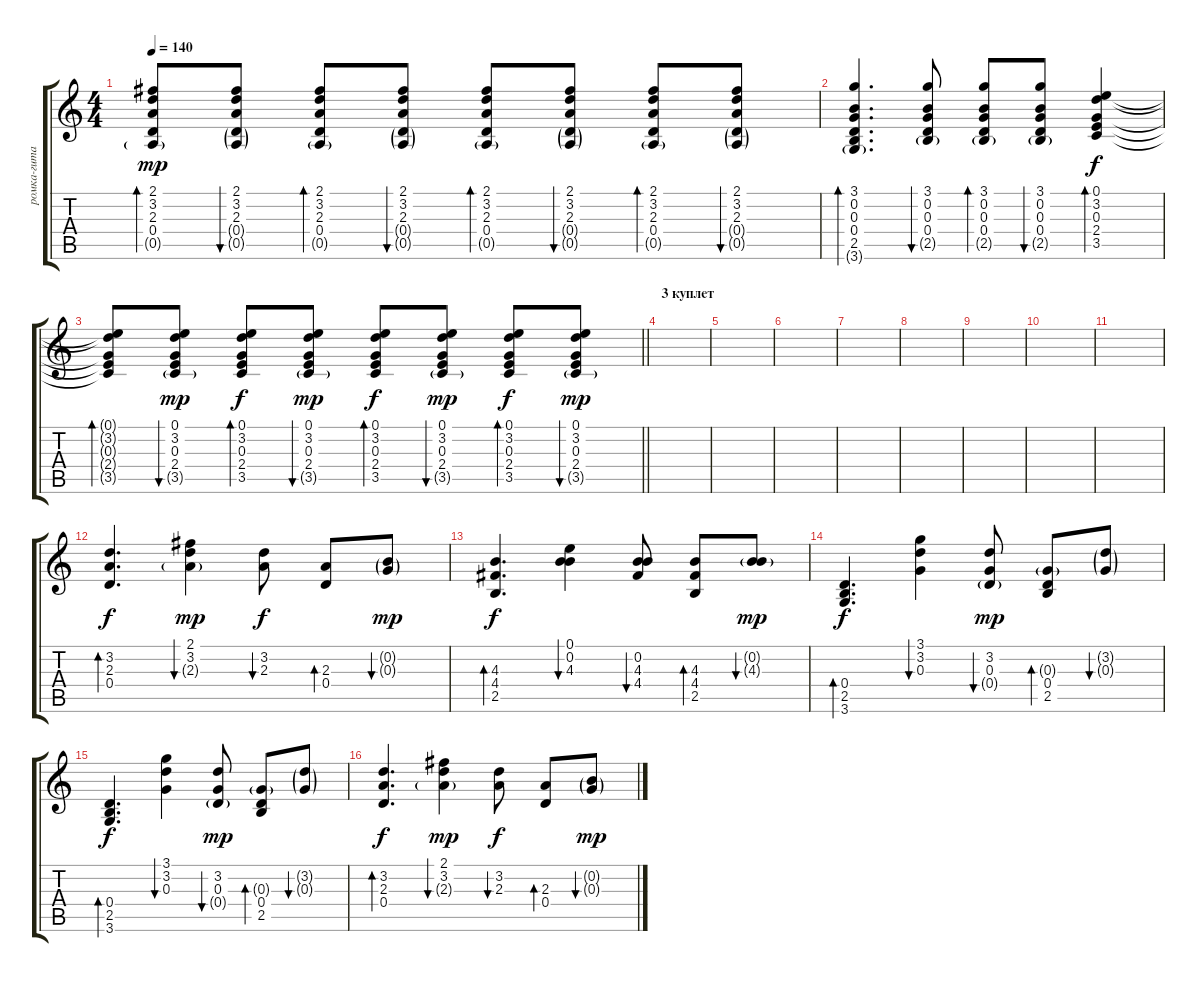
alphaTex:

\track ("ромка-гитара" "ромка-гита") {instrument acousticguitarsteel}
\staff {score tabs}
\tuning (E4 B3 G3 D3 A2 E2) {hide}
\ts (4 4)
\tempo 140
\clef g2
\ks c
(2.1 3.2 2.3 0.4 0.5{g}).8{bd 30 dy mp} (2.1 3.2 2.3 0.4{g} 0.5{g}).8{bu 30} (2.1 3.2 2.3 0.4 0.5{g}).8{bd 30} (2.1 3.2 2.3 0.4{g} 0.5{g}).8{bu 30} (2.1 3.2 2.3 0.4 0.5{g}).8{bd 30} (2.1 3.2 2.3 0.4{g} 0.5{g}).8{bu 30} (2.1 3.2 2.3 0.4 0.5{g}).8{bd 30} (2.1 3.2 2.3 0.4{g} 0.5{g}).8{bu 30} |
(3.1 0.2 0.3 0.4 2.5 3.6{g}).4{d bd 30} (3.1 0.2 0.3 0.4 2.5{g}).8{bu 30} (3.1 0.2 0.3 0.4 2.5{g}).8{bd 30} (3.1 0.2 0.3 0.4 2.5{g}).8{bu 30} (0.1 3.2 0.3 2.4 3.5).4{bd 30 dy f} |
\barLineRight lightlight
(0.1{t} 3.2{t} 0.3{t} 2.4{t} 3.5{t}).8{bd 30} (0.1 3.2 0.3 2.4 3.5{g}).8{bu 30 dy mp} (0.1 3.2 0.3 2.4 3.5).8{bd 30 dy f} (0.1 3.2 0.3 2.4 3.5{g}).8{bu 30 dy mp} (0.1 3.2 0.3 2.4 3.5).8{bd 30 dy f} (0.1 3.2 0.3 2.4 3.5{g}).8{bu 30 dy mp} (0.1 3.2 0.3 2.4 3.5).8{bd 30 dy f} (0.1 3.2 0.3 2.4 3.5{g}).8{bu 30 dy mp} |
\section ("" "3 куплет")
|
|
|
|
|
|
|
|
(3.2 2.3 0.4).4{d bd 60 dy f} (2.1 3.2 2.3{g}).4{bu 60 dy mp} (3.2 2.3).8{bu 60 dy f} (2.3 0.4).8{bd 60} (0.2{g} 0.3{g}).8{bu 60 dy mp} |
(4.3 4.4 2.5).4{d bd 60 dy f} (0.1 0.2 4.3).4{bu 60} (0.2 4.3 4.4).8{bu 60} (4.3 4.4 2.5).8{bd 60} (0.2{g} 4.3{g}).8{bu 60 dy mp} |
(0.4 2.5 3.6).4{d bd 60 dy f} (3.1 3.2 0.3).4{bu 60} (3.2 0.3 0.4{g}).8{bu 60 dy mp} (0.3{g} 0.4 2.5).8{bd 60} (3.2{g} 0.3{g}).8{bu 60} |
(0.4 2.5 3.6).4{d bd 60 dy f} (3.1 3.2 0.3).4{bu 60} (3.2 0.3 0.4{g}).8{bu 60 dy mp} (0.3{g} 0.4 2.5).8{bd 60} (3.2{g} 0.3{g}).8{bu 60} |
(3.2 2.3 0.4).4{d bd 60 dy f} (2.1 3.2 2.3{g}).4{bu 60 dy mp} (3.2 2.3).8{bu 60 dy f} (2.3 0.4).8{bd 60} (0.2{g} 0.3{g}).8{bu 60 dy mp}
